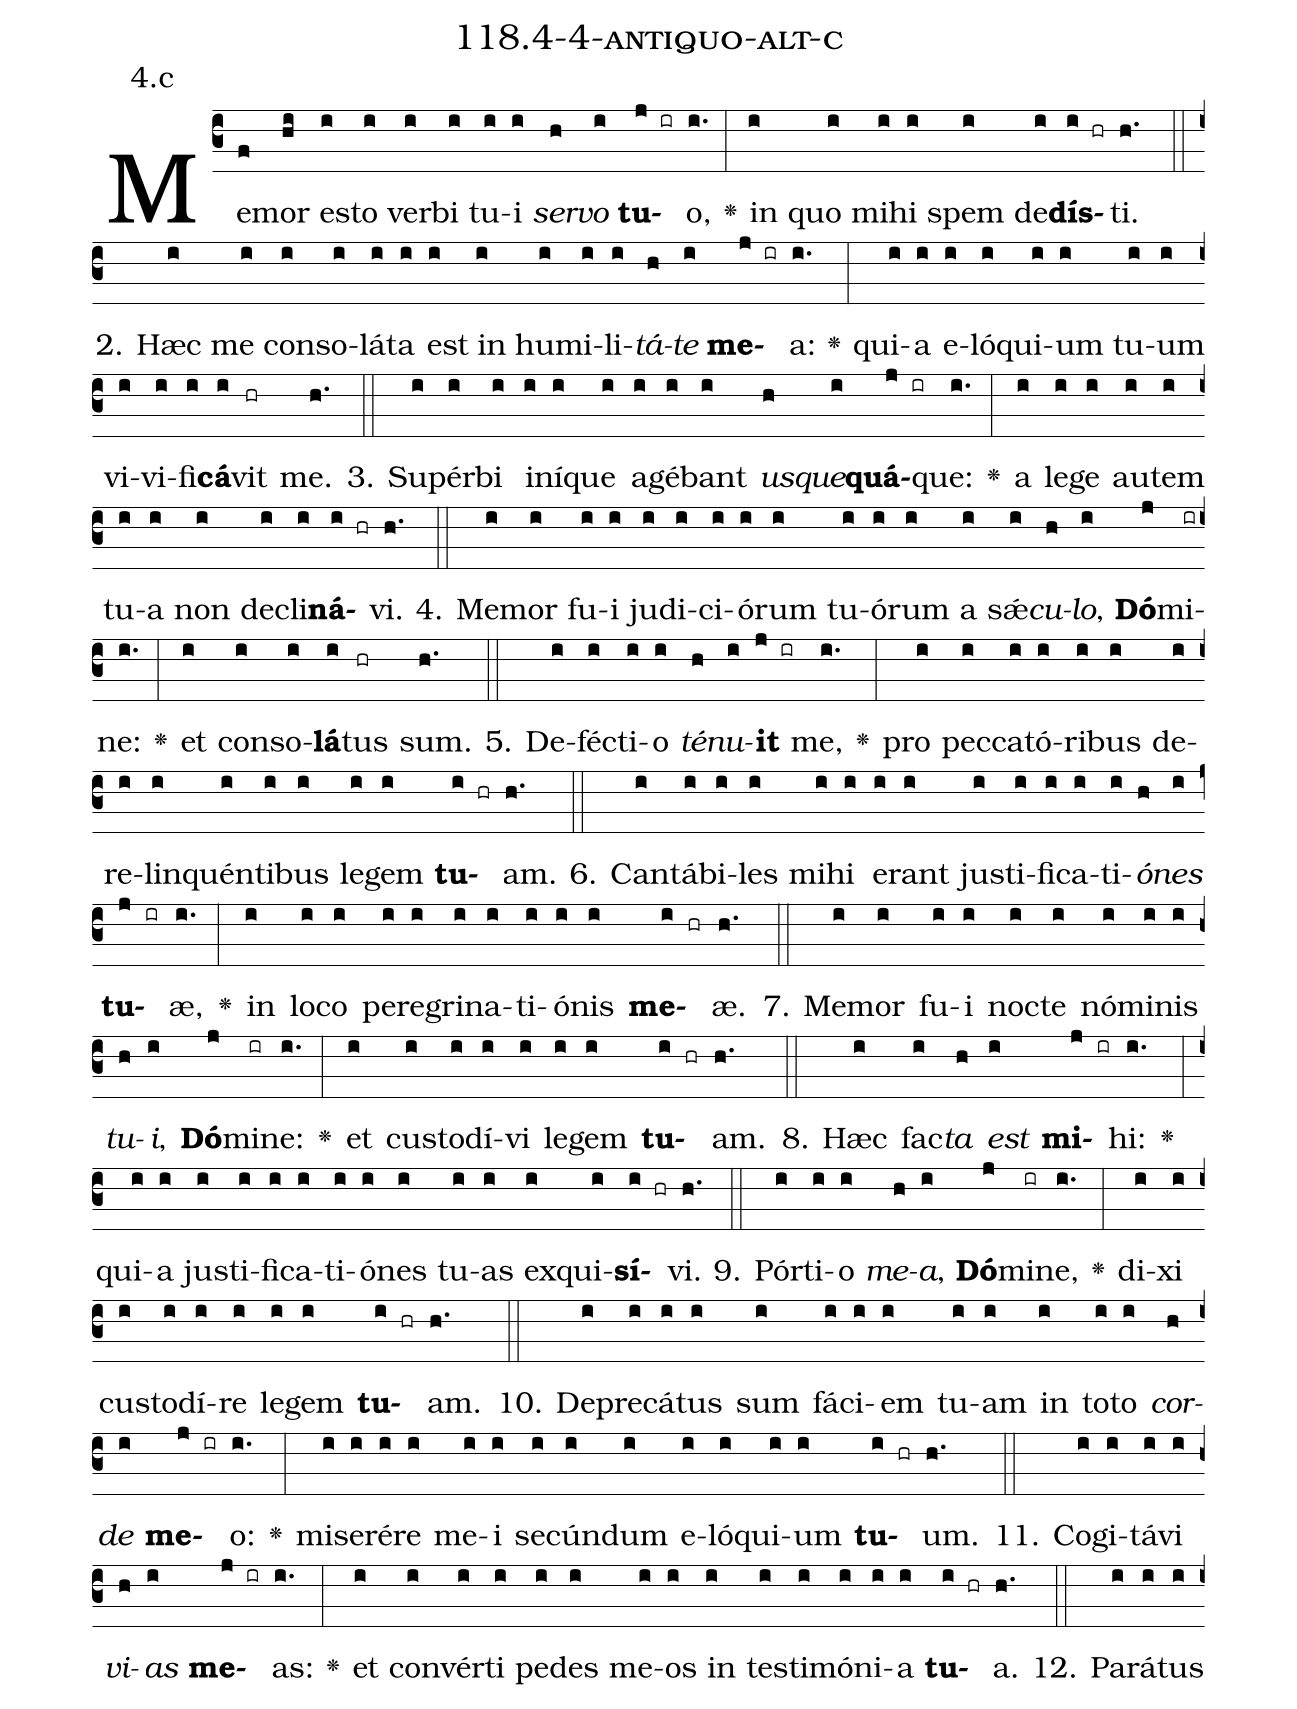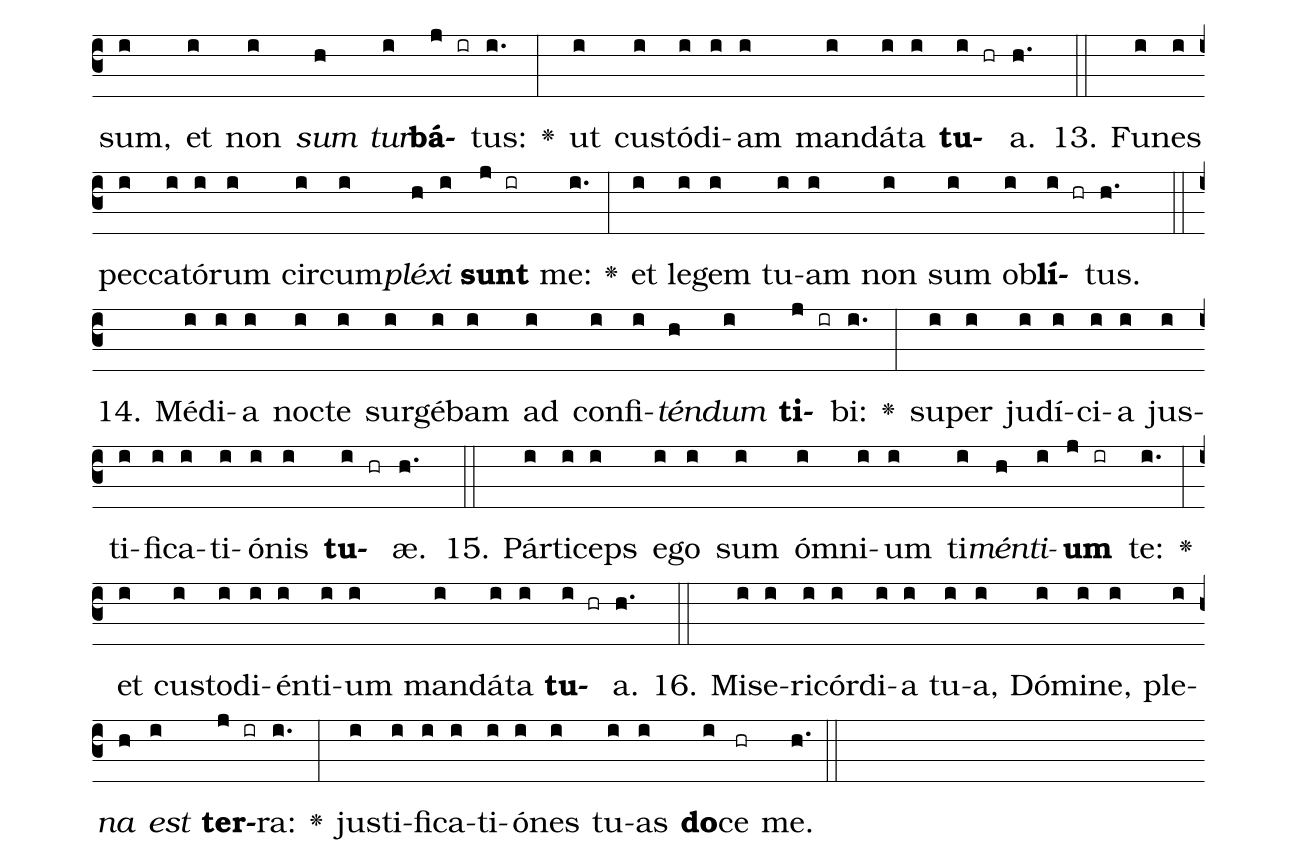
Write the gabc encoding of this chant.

name: 118.4-4-antiquo-alt-c;
annotation: 4.c;
%%
(c3)Me(f)mor(hi) es(i)to(i) ver(i)bi(i) tu(i)i(i) <i>ser</i>(h)<i>vo</i>(i) <b>tu</b>(j ir)o,(i.) <v>\greheightstar</v>(:) in(i) quo(i) mi(i)hi(i) spem(i) de(i)<b>dís</b>(i hr)ti.(h.) (::)
2. Hæc(i) me(i) con(i)so(i)lá(i)ta(i) est(i) in(i) hu(i)mi(i)li(i)<i>tá</i>(h)<i>te</i>(i) <b>me</b>(j ir)a:(i.) <v>\greheightstar</v>(:) qui(i)a(i) e(i)ló(i)qui(i)um(i) tu(i)um(i) vi(i)vi(i)fi(i)<b>cá</b>(i)vit(hr) me.(h.) (::)
3. Su(i)pér(i)bi(i) in(i)í(i)que(i) a(i)gé(i)bant(i) <i>us</i>(h)<i>que</i>(i)<b>quá</b>(j ir)que:(i.) <v>\greheightstar</v>(:) a(i) le(i)ge(i) au(i)tem(i) tu(i)a(i) non(i) de(i)cli(i)<b>ná</b>(i hr)vi.(h.) (::)
4. Me(i)mor(i) fu(i)i(i) ju(i)di(i)ci(i)ó(i)rum(i) tu(i)ó(i)rum(i) a(i) sǽ(i)<i>cu</i>(h)<i>lo</i>,(i) <b>Dó</b>(j)mi(ir)ne:(i.) <v>\greheightstar</v>(:) et(i) con(i)so(i)<b>lá</b>(i)tus(hr) sum.(h.) (::)
5. De(i)féc(i)ti(i)o(i) <i>té</i>(h)<i>nu</i>(i)<b>it</b>(j ir) me,(i.) <v>\greheightstar</v>(:) pro(i) pec(i)ca(i)tó(i)ri(i)bus(i) de(i)re(i)lin(i)quén(i)ti(i)bus(i) le(i)gem(i) <b>tu</b>(i hr)am.(h.) (::)
6. Can(i)tá(i)bi(i)les(i) mi(i)hi(i) e(i)rant(i) jus(i)ti(i)fi(i)ca(i)ti(i)<i>ó</i>(h)<i>nes</i>(i) <b>tu</b>(j ir)æ,(i.) <v>\greheightstar</v>(:) in(i) lo(i)co(i) per(i)e(i)gri(i)na(i)ti(i)ó(i)nis(i) <b>me</b>(i hr)æ.(h.) (::)
7. Me(i)mor(i) fu(i)i(i) noc(i)te(i) nó(i)mi(i)nis(i) <i>tu</i>(h)<i>i</i>,(i) <b>Dó</b>(j)mi(ir)ne:(i.) <v>\greheightstar</v>(:) et(i) cus(i)to(i)dí(i)vi(i) le(i)gem(i) <b>tu</b>(i hr)am.(h.) (::)
8. Hæc(i) fac(i)<i>ta</i>(h) <i>est</i>(i) <b>mi</b>(j ir)hi:(i.) <v>\greheightstar</v>(:) qui(i)a(i) jus(i)ti(i)fi(i)ca(i)ti(i)ó(i)nes(i) tu(i)as(i) ex(i)qui(i)<b>sí</b>(i hr)vi.(h.) (::)
9. Pór(i)ti(i)o(i) <i>me</i>(h)<i>a</i>,(i) <b>Dó</b>(j)mi(ir)ne,(i.) <v>\greheightstar</v>(:) di(i)xi(i) cus(i)to(i)dí(i)re(i) le(i)gem(i) <b>tu</b>(i hr)am.(h.) (::)
10. De(i)pre(i)cá(i)tus(i) sum(i) fá(i)ci(i)em(i) tu(i)am(i) in(i) to(i)to(i) <i>cor</i>(h)<i>de</i>(i) <b>me</b>(j ir)o:(i.) <v>\greheightstar</v>(:) mi(i)se(i)ré(i)re(i) me(i)i(i) se(i)cún(i)dum(i) e(i)ló(i)qui(i)um(i) <b>tu</b>(i hr)um.(h.) (::)
11. Co(i)gi(i)tá(i)vi(i) <i>vi</i>(h)<i>as</i>(i) <b>me</b>(j ir)as:(i.) <v>\greheightstar</v>(:) et(i) con(i)vér(i)ti(i) pe(i)des(i) me(i)os(i) in(i) tes(i)ti(i)mó(i)ni(i)a(i) <b>tu</b>(i hr)a.(h.) (::)
12. Pa(i)rá(i)tus(i) sum,(i) et(i) non(i) <i>sum</i>(h) <i>tur</i>(i)<b>bá</b>(j ir)tus:(i.) <v>\greheightstar</v>(:) ut(i) cus(i)tó(i)di(i)am(i) man(i)dá(i)ta(i) <b>tu</b>(i hr)a.(h.) (::)
13. Fu(i)nes(i) pec(i)ca(i)tó(i)rum(i) cir(i)cum(i)<i>plé</i>(h)<i>xi</i>(i) <b>sunt</b>(j ir) me:(i.) <v>\greheightstar</v>(:) et(i) le(i)gem(i) tu(i)am(i) non(i) sum(i) ob(i)<b>lí</b>(i hr)tus.(h.) (::)
14. Mé(i)di(i)a(i) noc(i)te(i) sur(i)gé(i)bam(i) ad(i) con(i)fi(i)<i>tén</i>(h)<i>dum</i>(i) <b>ti</b>(j ir)bi:(i.) <v>\greheightstar</v>(:) su(i)per(i) ju(i)dí(i)ci(i)a(i) jus(i)ti(i)fi(i)ca(i)ti(i)ó(i)nis(i) <b>tu</b>(i hr)æ.(h.) (::)
15. Pár(i)ti(i)ceps(i) e(i)go(i) sum(i) óm(i)ni(i)um(i) ti(i)<i>mén</i>(h)<i>ti</i>(i)<b>um</b>(j ir) te:(i.) <v>\greheightstar</v>(:) et(i) cus(i)to(i)di(i)én(i)ti(i)um(i) man(i)dá(i)ta(i) <b>tu</b>(i hr)a.(h.) (::)
16. Mi(i)se(i)ri(i)cór(i)di(i)a(i) tu(i)a,(i) Dó(i)mi(i)ne,(i) ple(i)<i>na</i>(h) <i>est</i>(i) <b>ter</b>(j ir)ra:(i.) <v>\greheightstar</v>(:) jus(i)ti(i)fi(i)ca(i)ti(i)ó(i)nes(i) tu(i)as(i) <b>do</b>(i)ce(hr) me.(h.) (::)
